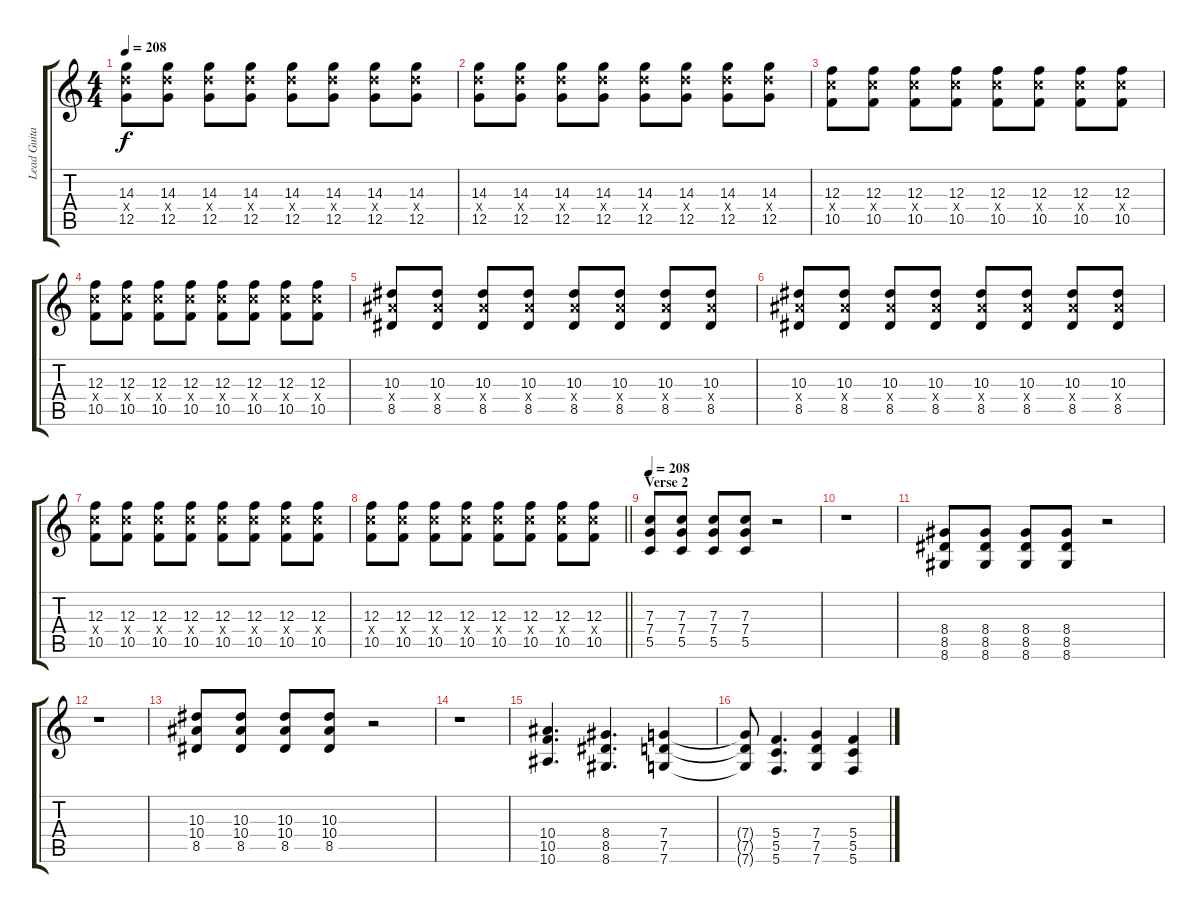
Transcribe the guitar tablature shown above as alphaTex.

\track ("Lead Guitar" "Lead Guita") {instrument distortionguitar}
\staff {score tabs}
\tuning (D4 A3 F3 C3 G2 C2) {hide}
\ts (4 4)
\tempo 208
\clef g2
\ks c
(14.3 14.4{x} 12.5).8{dy f} (14.3 14.4{x} 12.5).8 (14.3 14.4{x} 12.5).8 (14.3 14.4{x} 12.5).8 (14.3 14.4{x} 12.5).8 (14.3 14.4{x} 12.5).8 (14.3 14.4{x} 12.5).8 (14.3 14.4{x} 12.5).8 |
(14.3 14.4{x} 12.5).8 (14.3 14.4{x} 12.5).8 (14.3 14.4{x} 12.5).8 (14.3 14.4{x} 12.5).8 (14.3 14.4{x} 12.5).8 (14.3 14.4{x} 12.5).8 (14.3 14.4{x} 12.5).8 (14.3 14.4{x} 12.5).8 |
(12.3 12.4{x} 10.5).8 (12.3 12.4{x} 10.5).8 (12.3 12.4{x} 10.5).8 (12.3 12.4{x} 10.5).8 (12.3 12.4{x} 10.5).8 (12.3 12.4{x} 10.5).8 (12.3 12.4{x} 10.5).8 (12.3 12.4{x} 10.5).8 |
(12.3 12.4{x} 10.5).8 (12.3 12.4{x} 10.5).8 (12.3 12.4{x} 10.5).8 (12.3 12.4{x} 10.5).8 (12.3 12.4{x} 10.5).8 (12.3 12.4{x} 10.5).8 (12.3 12.4{x} 10.5).8 (12.3 12.4{x} 10.5).8 |
(10.3 10.4{x} 8.5).8 (10.3 10.4{x} 8.5).8 (10.3 10.4{x} 8.5).8 (10.3 10.4{x} 8.5).8 (10.3 10.4{x} 8.5).8 (10.3 10.4{x} 8.5).8 (10.3 10.4{x} 8.5).8 (10.3 10.4{x} 8.5).8 |
(10.3 10.4{x} 8.5).8 (10.3 10.4{x} 8.5).8 (10.3 10.4{x} 8.5).8 (10.3 10.4{x} 8.5).8 (10.3 10.4{x} 8.5).8 (10.3 10.4{x} 8.5).8 (10.3 10.4{x} 8.5).8 (10.3 10.4{x} 8.5).8 |
(12.3 12.4{x} 10.5).8 (12.3 12.4{x} 10.5).8 (12.3 12.4{x} 10.5).8 (12.3 12.4{x} 10.5).8 (12.3 12.4{x} 10.5).8 (12.3 12.4{x} 10.5).8 (12.3 12.4{x} 10.5).8 (12.3 12.4{x} 10.5).8 |
\barLineRight lightlight
(12.3 12.4{x} 10.5).8 (12.3 12.4{x} 10.5).8 (12.3 12.4{x} 10.5).8 (12.3 12.4{x} 10.5).8 (12.3 12.4{x} 10.5).8 (12.3 12.4{x} 10.5).8 (12.3 12.4{x} 10.5).8 (12.3 12.4{x} 10.5).8 |
\section ("" "Verse 2")
\tempo 208
(7.3 7.4 5.5).8 (7.3 7.4 5.5).8 (7.3 7.4 5.5).8 (7.3 7.4 5.5).8 r.2 |
r.1 |
(8.4 8.5 8.6).8 (8.4 8.5 8.6).8 (8.4 8.5 8.6).8 (8.4 8.5 8.6).8 r.2 |
r.1 |
(10.3 10.4 8.5).8 (10.3 10.4 8.5).8 (10.3 10.4 8.5).8 (10.3 10.4 8.5).8 r.2 |
r.1 |
(10.4 10.5 10.6).4{d} (8.4 8.5 8.6).4{d} (7.4 7.5 7.6).4 |
(7.4{t} 7.5{t} 7.6{t}).8 (5.4 5.5 5.6).4{d} (7.4 7.5 7.6).4 (5.4 5.5 5.6).4
